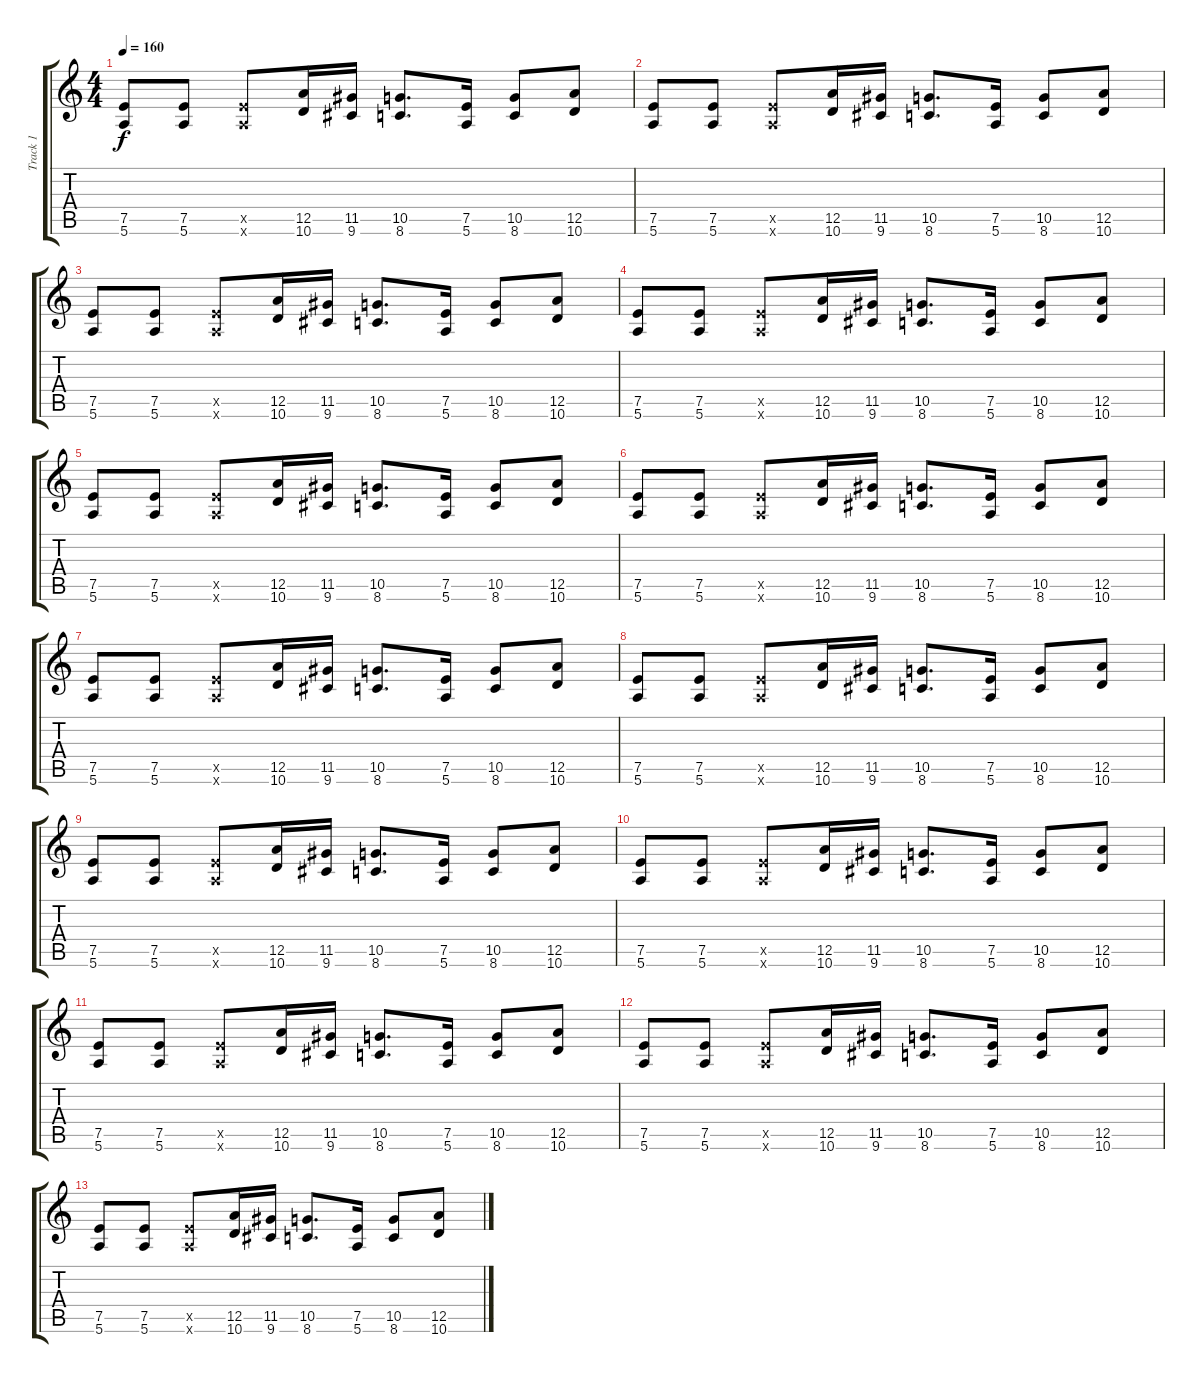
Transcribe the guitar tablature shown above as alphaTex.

\track ("Track 1" "Track 1") {instrument overdrivenguitar}
\staff {score tabs}
\tuning (E4 B3 G3 D3 A2 E2) {hide}
\ts (4 4)
\tempo 160
\clef g2
\ks c
(7.5 5.6).8{dy f} (7.5 5.6).8 (7.5{x} 5.6{x}).8 (12.5 10.6).16 (11.5 9.6).16 (10.5 8.6).8{d} (7.5 5.6).16 (10.5 8.6).8 (12.5 10.6).8 |
(7.5 5.6).8 (7.5 5.6).8 (7.5{x} 5.6{x}).8 (12.5 10.6).16 (11.5 9.6).16 (10.5 8.6).8{d} (7.5 5.6).16 (10.5 8.6).8 (12.5 10.6).8 |
(7.5 5.6).8 (7.5 5.6).8 (7.5{x} 5.6{x}).8 (12.5 10.6).16 (11.5 9.6).16 (10.5 8.6).8{d} (7.5 5.6).16 (10.5 8.6).8 (12.5 10.6).8 |
(7.5 5.6).8 (7.5 5.6).8 (7.5{x} 5.6{x}).8 (12.5 10.6).16 (11.5 9.6).16 (10.5 8.6).8{d} (7.5 5.6).16 (10.5 8.6).8 (12.5 10.6).8 |
(7.5 5.6).8 (7.5 5.6).8 (7.5{x} 5.6{x}).8 (12.5 10.6).16 (11.5 9.6).16 (10.5 8.6).8{d} (7.5 5.6).16 (10.5 8.6).8 (12.5 10.6).8 |
(7.5 5.6).8 (7.5 5.6).8 (7.5{x} 5.6{x}).8 (12.5 10.6).16 (11.5 9.6).16 (10.5 8.6).8{d} (7.5 5.6).16 (10.5 8.6).8 (12.5 10.6).8 |
(7.5 5.6).8 (7.5 5.6).8 (7.5{x} 5.6{x}).8 (12.5 10.6).16 (11.5 9.6).16 (10.5 8.6).8{d} (7.5 5.6).16 (10.5 8.6).8 (12.5 10.6).8 |
(7.5 5.6).8 (7.5 5.6).8 (7.5{x} 5.6{x}).8 (12.5 10.6).16 (11.5 9.6).16 (10.5 8.6).8{d} (7.5 5.6).16 (10.5 8.6).8 (12.5 10.6).8 |
(7.5 5.6).8 (7.5 5.6).8 (7.5{x} 5.6{x}).8 (12.5 10.6).16 (11.5 9.6).16 (10.5 8.6).8{d} (7.5 5.6).16 (10.5 8.6).8 (12.5 10.6).8 |
(7.5 5.6).8 (7.5 5.6).8 (7.5{x} 5.6{x}).8 (12.5 10.6).16 (11.5 9.6).16 (10.5 8.6).8{d} (7.5 5.6).16 (10.5 8.6).8 (12.5 10.6).8 |
(7.5 5.6).8 (7.5 5.6).8 (7.5{x} 5.6{x}).8 (12.5 10.6).16 (11.5 9.6).16 (10.5 8.6).8{d} (7.5 5.6).16 (10.5 8.6).8 (12.5 10.6).8 |
(7.5 5.6).8 (7.5 5.6).8 (7.5{x} 5.6{x}).8 (12.5 10.6).16 (11.5 9.6).16 (10.5 8.6).8{d} (7.5 5.6).16 (10.5 8.6).8 (12.5 10.6).8 |
(7.5 5.6).8 (7.5 5.6).8 (7.5{x} 5.6{x}).8 (12.5 10.6).16 (11.5 9.6).16 (10.5 8.6).8{d} (7.5 5.6).16 (10.5 8.6).8 (12.5 10.6).8
